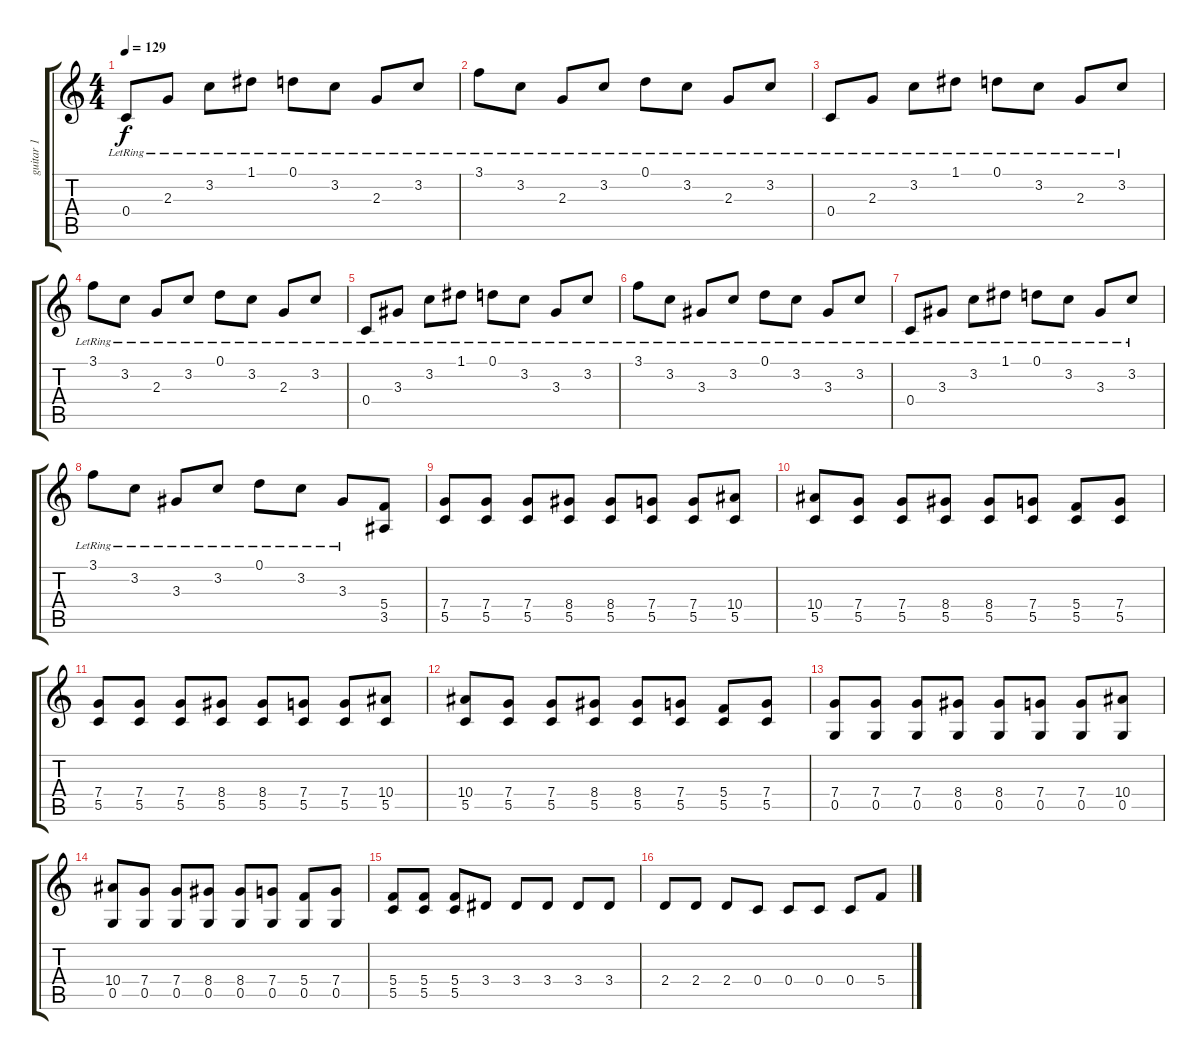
\track ("guitar 1" "guitar 1") {instrument overdrivenguitar}
\staff {score tabs}
\tuning (D4 A3 F3 C3 G2 D2) {hide}
\ts (4 4)
\tempo 129
\clef g2
\ks c
0.4{lr}.8{dy f instrument acousticguitarsteel} 2.3{lr}.8 3.2{lr}.8 1.1{lr}.8 0.1{lr}.8 3.2{lr}.8 2.3{lr}.8 3.2{lr}.8 |
3.1{lr}.8 3.2{lr}.8 2.3{lr}.8 3.2{lr}.8 0.1{lr}.8 3.2{lr}.8 2.3{lr}.8 3.2{lr}.8 |
0.4{lr}.8 2.3{lr}.8 3.2{lr}.8 1.1{lr}.8 0.1{lr}.8 3.2{lr}.8 2.3{lr}.8 3.2{lr}.8 |
3.1{lr}.8 3.2{lr}.8 2.3{lr}.8 3.2{lr}.8 0.1{lr}.8 3.2{lr}.8 2.3{lr}.8 3.2{lr}.8 |
0.4{lr}.8 3.3{lr}.8 3.2{lr}.8 1.1{lr}.8 0.1{lr}.8 3.2{lr}.8 3.3{lr}.8 3.2{lr}.8 |
3.1{lr}.8 3.2{lr}.8 3.3{lr}.8 3.2{lr}.8 0.1{lr}.8 3.2{lr}.8 3.3{lr}.8 3.2{lr}.8 |
0.4{lr}.8 3.3{lr}.8 3.2{lr}.8 1.1{lr}.8 0.1{lr}.8 3.2{lr}.8 3.3{lr}.8 3.2{lr}.8 |
3.1{lr}.8 3.2{lr}.8 3.3{lr}.8 3.2{lr}.8 0.1{lr}.8 3.2{lr}.8 3.3{lr}.8 (5.4 3.5).8{volume 16 instrument distortionguitar} |
(7.4 5.5).8 (7.4 5.5).8 (7.4 5.5).8 (8.4 5.5).8 (8.4 5.5).8 (7.4 5.5).8 (7.4 5.5).8 (10.4 5.5).8 |
(10.4 5.5).8 (7.4 5.5).8 (7.4 5.5).8 (8.4 5.5).8 (8.4 5.5).8 (7.4 5.5).8 (5.4 5.5).8 (7.4 5.5).8 |
(7.4 5.5).8 (7.4 5.5).8 (7.4 5.5).8 (8.4 5.5).8 (8.4 5.5).8 (7.4 5.5).8 (7.4 5.5).8 (10.4 5.5).8 |
(10.4 5.5).8 (7.4 5.5).8 (7.4 5.5).8 (8.4 5.5).8 (8.4 5.5).8 (7.4 5.5).8 (5.4 5.5).8 (7.4 5.5).8 |
(7.4 0.5).8 (7.4 0.5).8 (7.4 0.5).8 (8.4 0.5).8 (8.4 0.5).8 (7.4 0.5).8 (7.4 0.5).8 (10.4 0.5).8 |
(10.4 0.5).8 (7.4 0.5).8 (7.4 0.5).8 (8.4 0.5).8 (8.4 0.5).8 (7.4 0.5).8 (5.4 0.5).8 (7.4 0.5).8 |
(5.4 5.5).8 (5.4 5.5).8 (5.4 5.5).8 3.4.8 3.4.8 3.4.8 3.4.8 3.4.8 |
2.4.8 2.4.8 2.4.8 0.4.8 0.4.8 0.4.8 0.4.8 5.4.8
